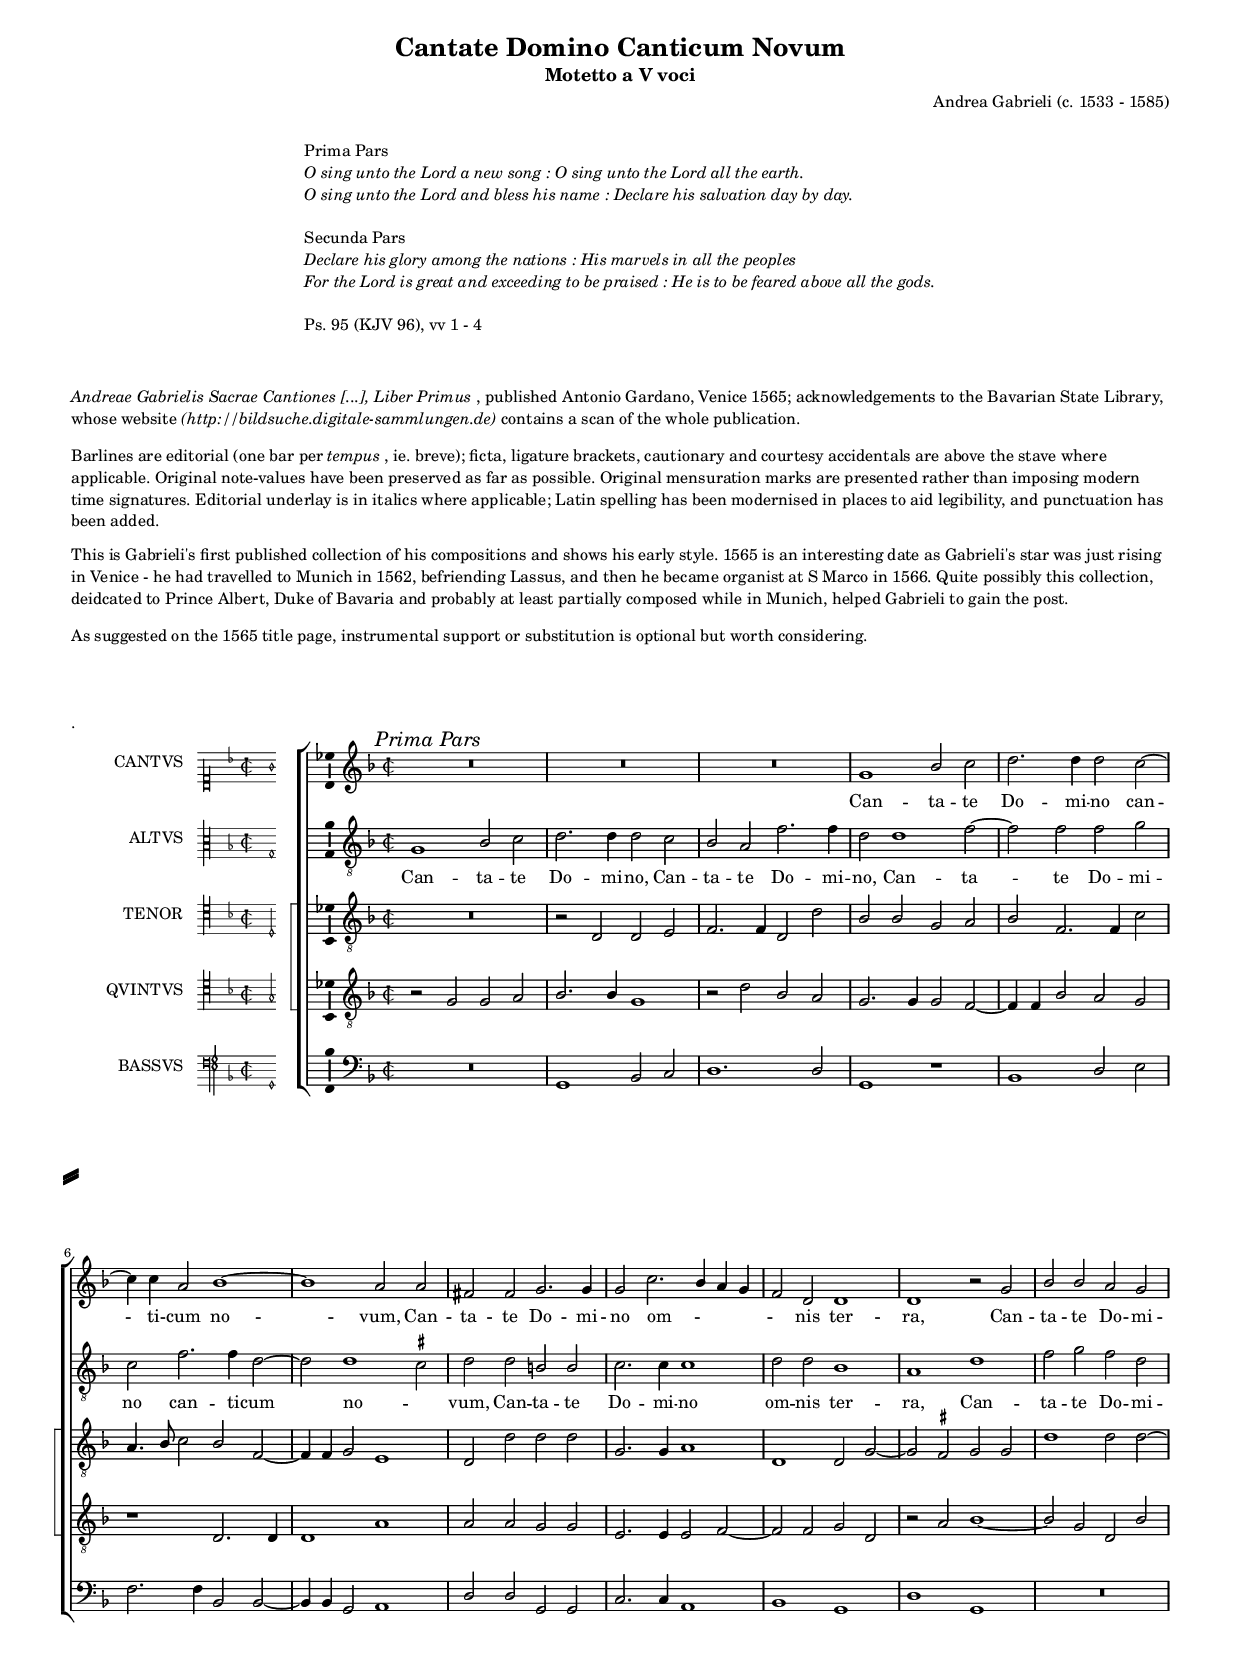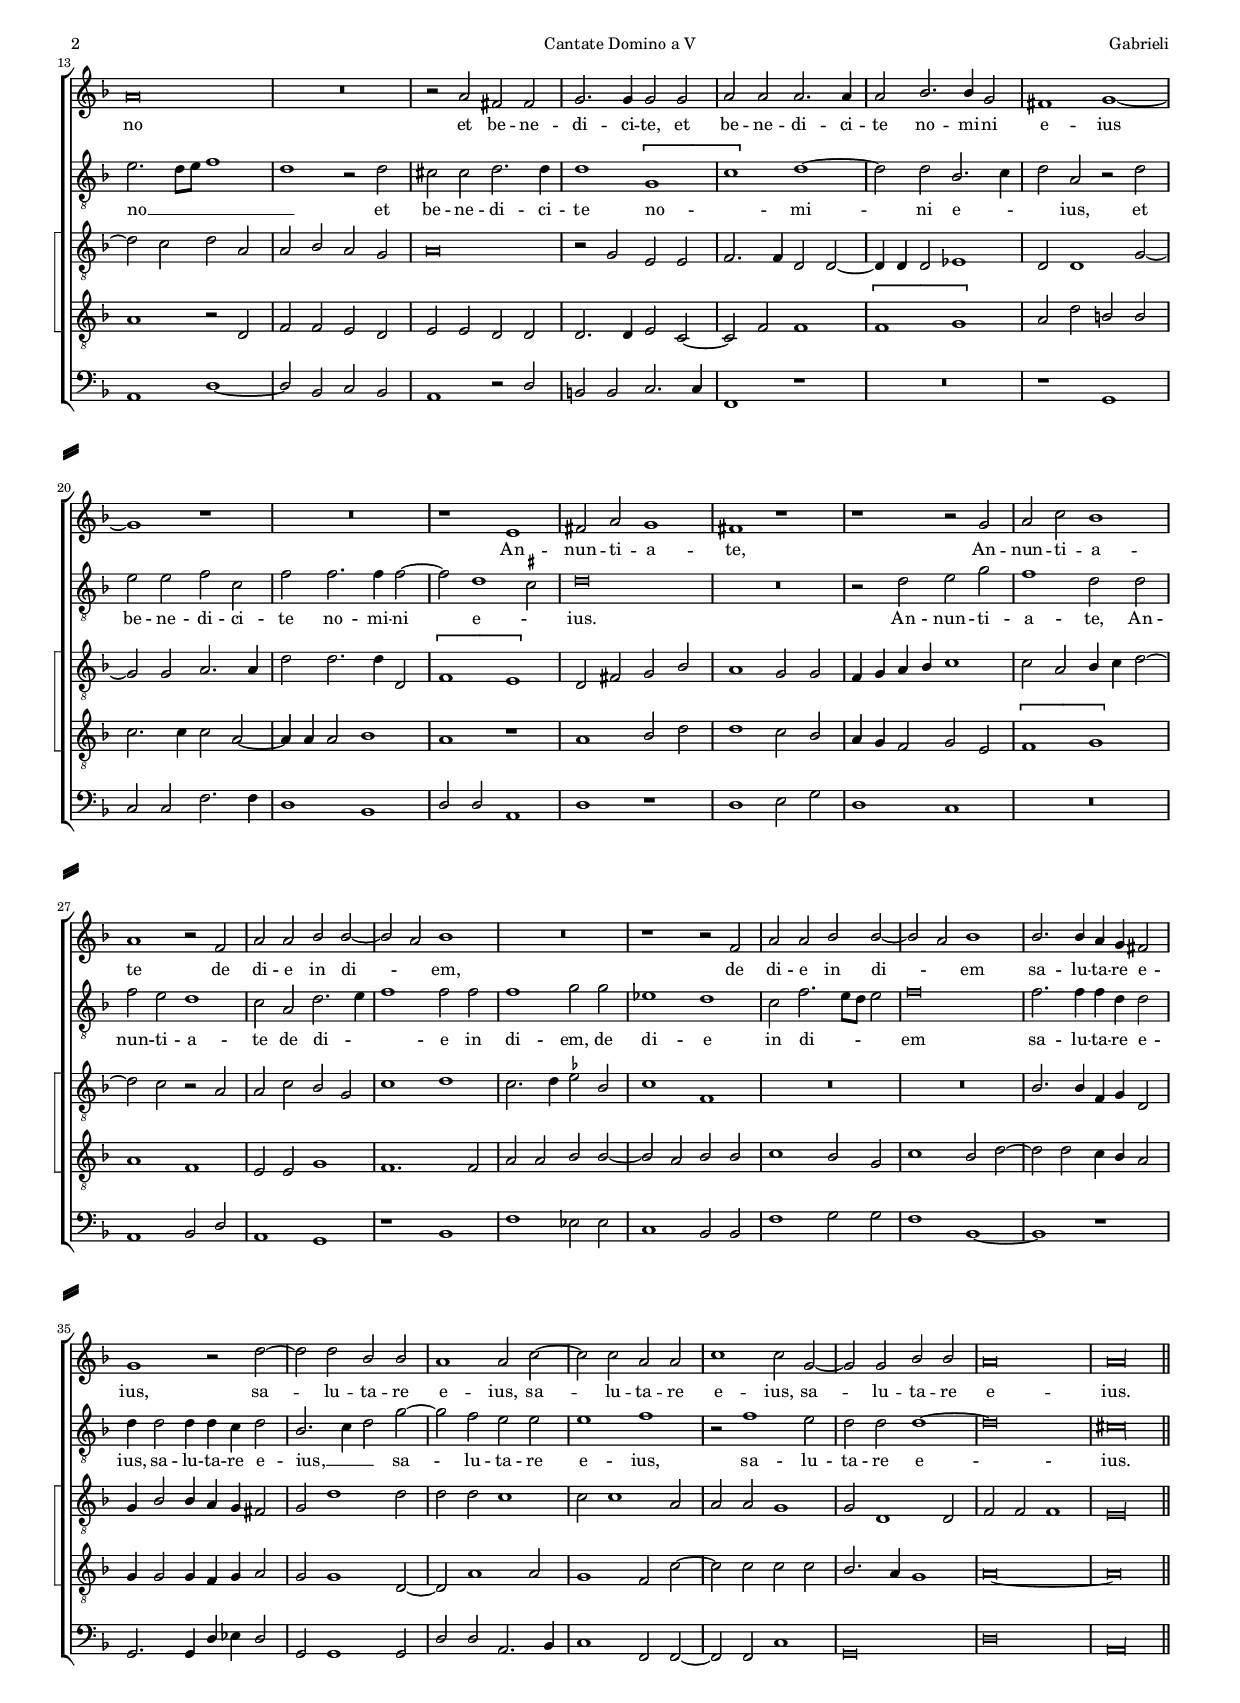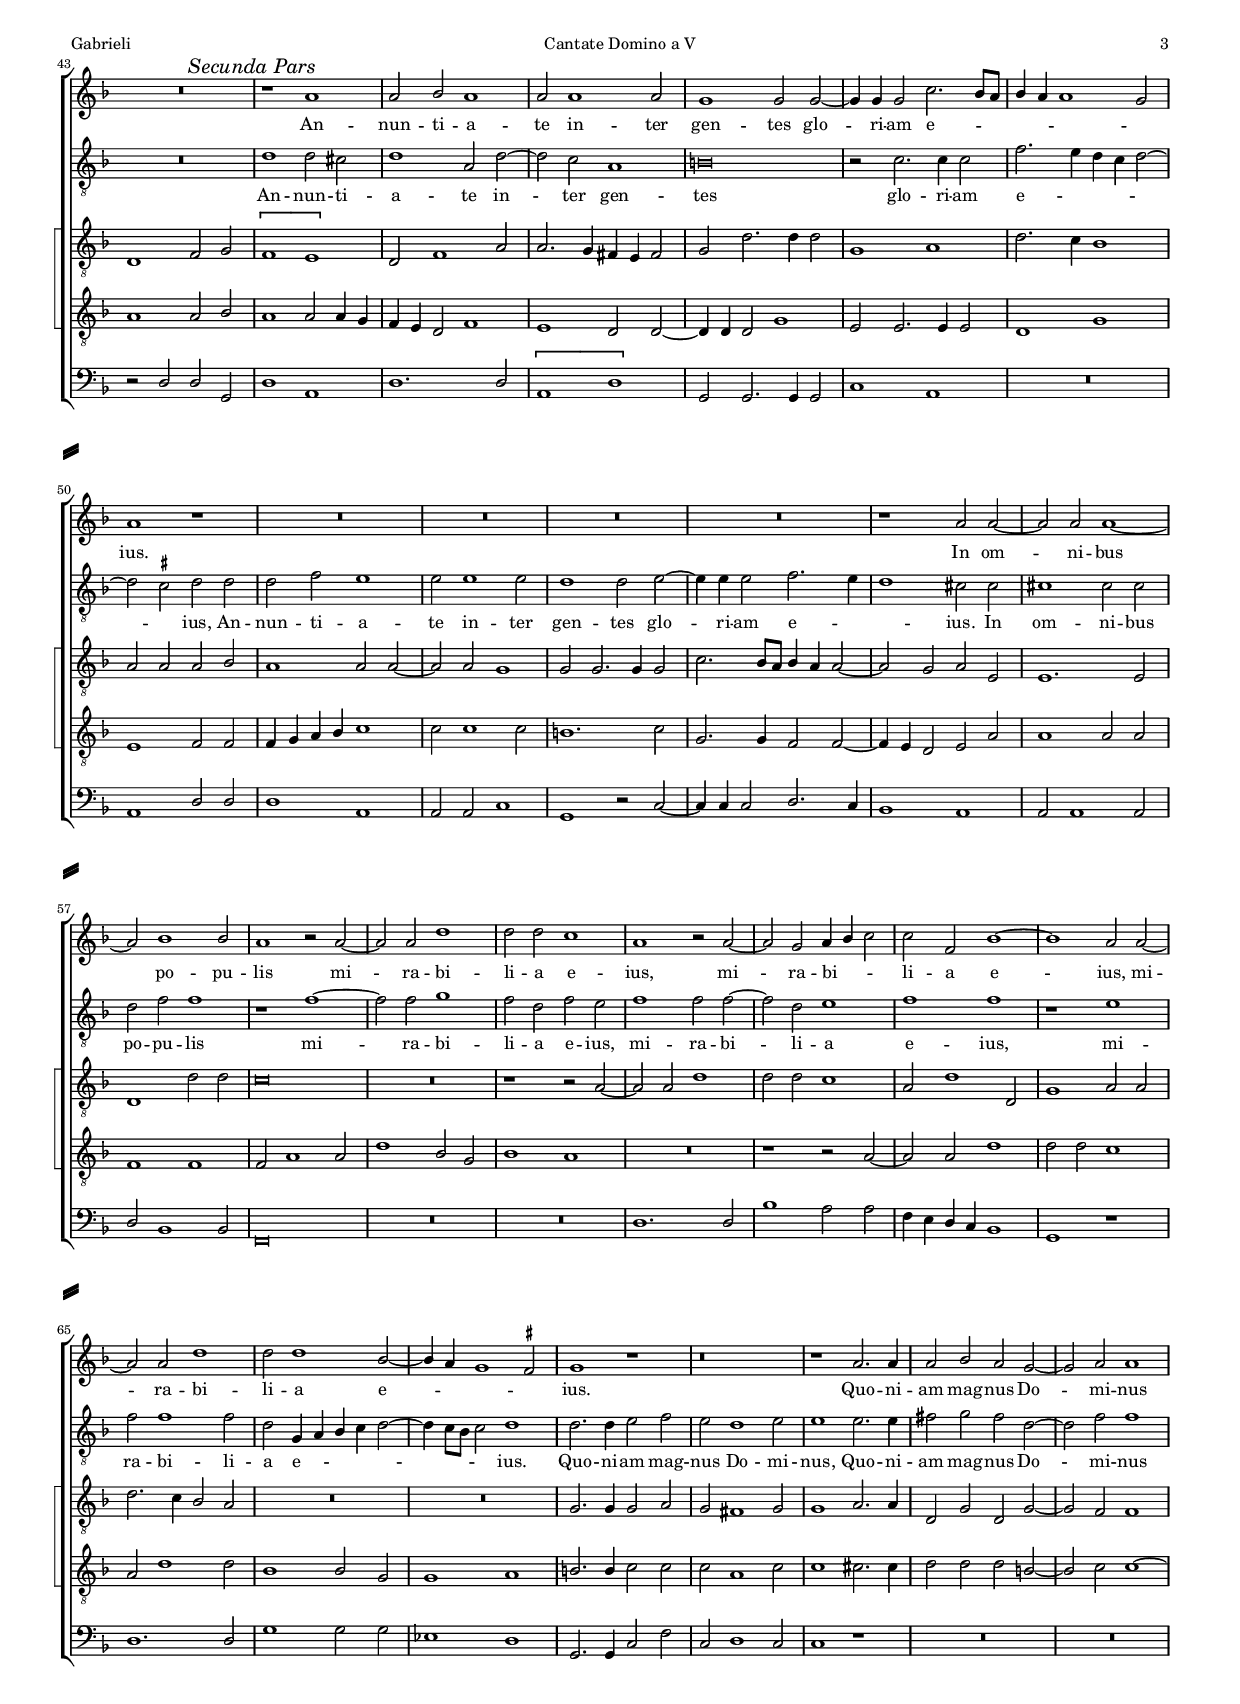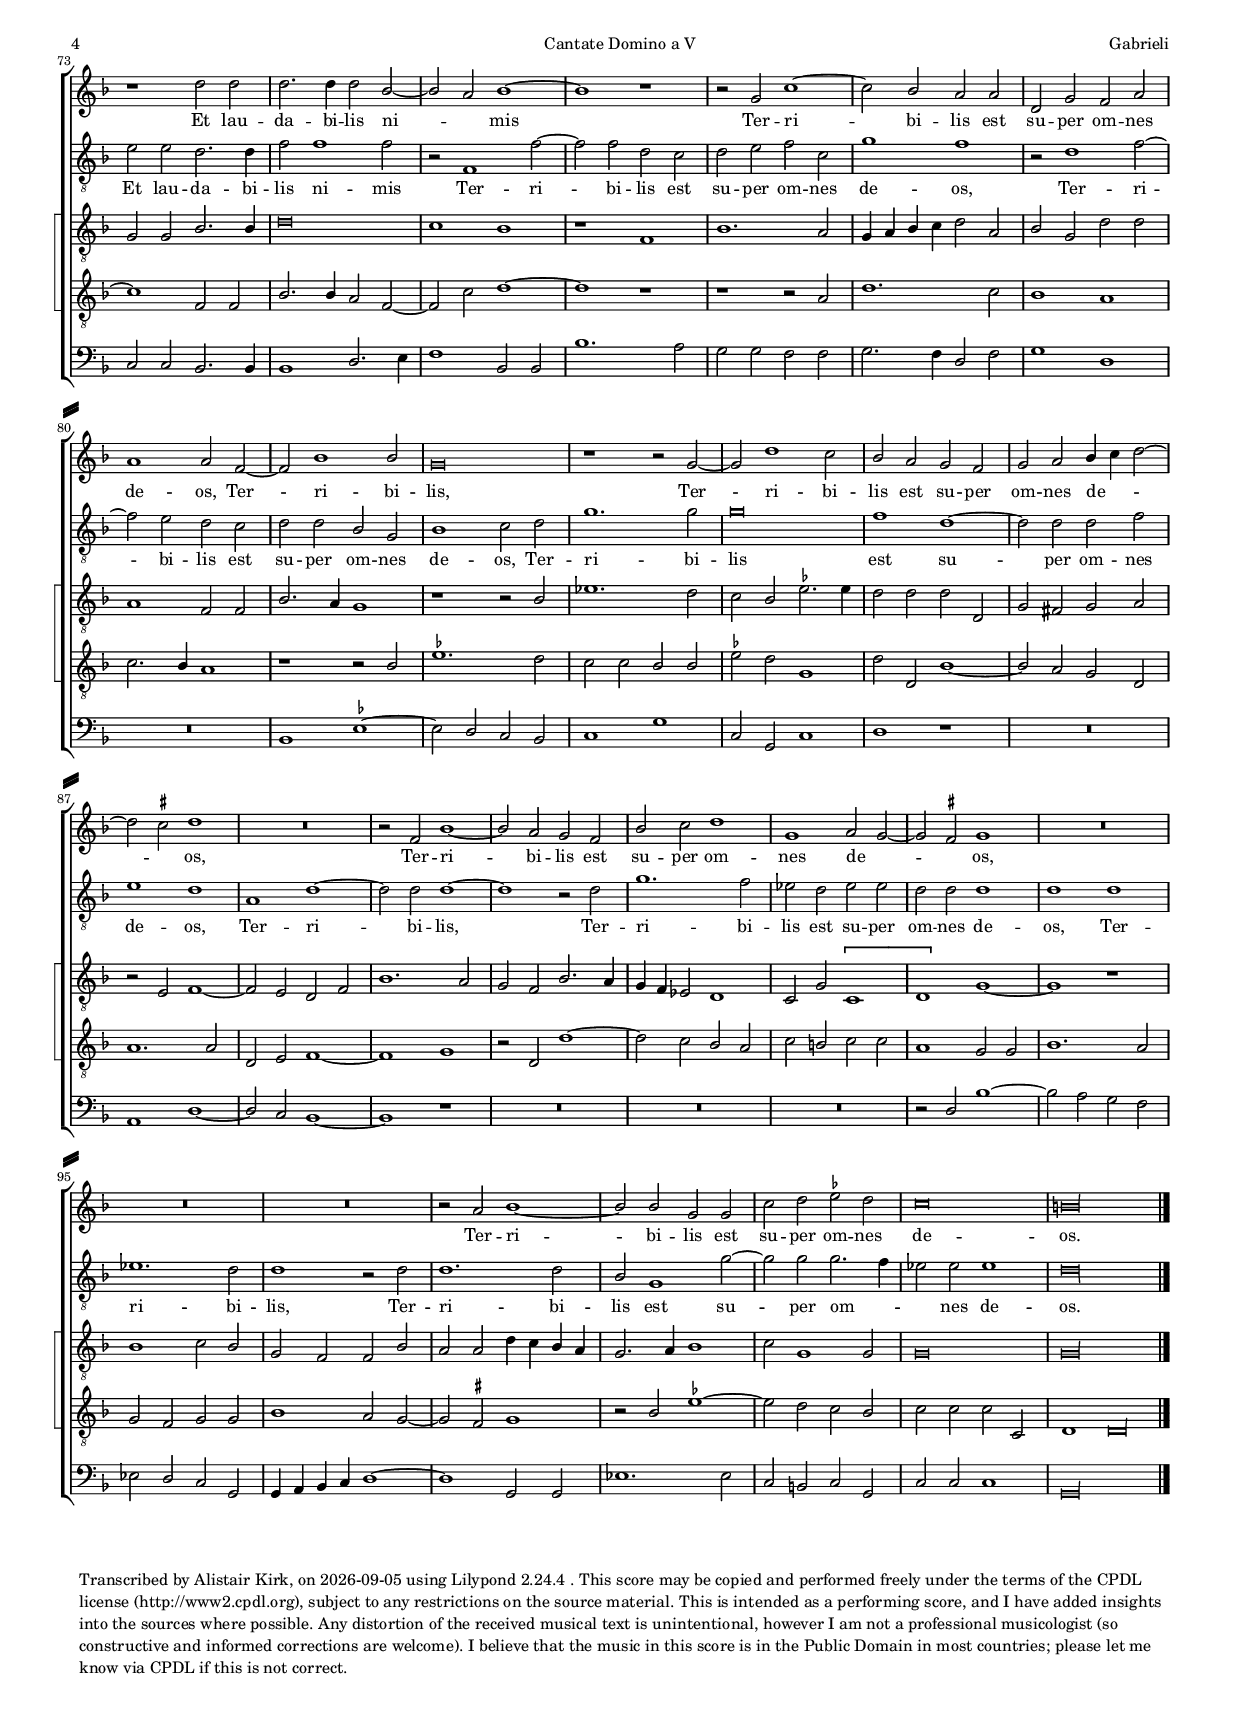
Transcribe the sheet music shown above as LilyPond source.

%
%  Alistair Kirk's Lilypond Template for Polyphonic Music - last revised 2015-04-29.
%
%  Best edited using Frescobaldi!  Get it from frescobaldi.org - a highly recommended
%  Lilypond editor.
%

%%%%%%%%%%%%%%%%%%
% 1 - Description of this score
%%%%%%%%%%%%%%%%%%

%%% 1A - paper layout
%

#(set-default-paper-size "a4")
#(set-global-staff-size 14)
\paper {
        left-margin   = 12\mm
        right-margin   = 12\mm
        top-margin    = 10\mm
        bottom-margin = 10\mm
}

%%% 1B - titles
%

\header {
	title = "Cantate Domino Canticum Novum"
	subtitle = "Motetto a V voci"
	% poet = ""
	% subsubtitle = "VIII Vocum"
	% arranger = ""
	composer = "Andrea Gabrieli (c. 1533 - 1585)"
	% opus=""
}

hcomposer = "Gabrieli"
htitle = "Cantate Domino a V"

%%% 1C - Transposition of the whole score.
%
% This works relative to c.
%  Ie. To keep original pitch leave this as 'c' (without quotes).
% To transpose the whole score up a tone set to 'd'.  For down a tone, set to 'bes,' (note the comma) etc
%  Everything is transposed, including key signatures etc (but prefatory staves are not affected).

TranspositionInterval = c



%%% 1D - clefs and stave labels
%

StaveAClef =  "treble"
StaveALabel =  "CANTVS"

StaveBClef =  "treble_8"
StaveBLabel =  "ALTVS"

StaveCClef =  "treble_8"
StaveCLabel =  "TENOR"

StaveDClef =  "treble_8"
StaveDLabel =  "QVINTVS"

StaveEClef =   "bass"
StaveELabel =   "BASSVS"

StaveFClef =  "treble_8"
StaveFLabel =   "Altus"

StaveGClef =   "treble_8"
StaveGLabel =   "Tenor"

StaveHClef =   "bass"
StaveHLabel =   "Bassus"

%%% 1E - key and time signature
%

gkeysig = {\key f \major}  %  Nb.  don't need to change this even if transposing - see above
global = {
	\time 2/1  %nb this might be overridden elsewhere (actually thinking of getting rid of it here...
	\gkeysig
        \override Score.MetronomeMark #'transparent = ##t
}

%%%1f  - What sound and tempo to use for the output MIDI file
%

% Tempo:
% Set the first number in the line below to set the playback speed.
% The number controls the length of the semibreve (which is the
% tactus of most 16th century polyphony written in tempus imperfectum)
% Suggest something in the range of 35 (very slow) to 65 (very fast).
% 45 is my default.

midiTactus = #(ly:make-moment 55 1)

% Playback sound:
% I think ocarina sounds a bit like a chamber organ on most General MIDI
% soundbanks, and annoys me the least of all the various terrible options,
% but suit yourself!
% "recorder" may also be useful on your computer??

MidiPlaybackSound = "ocarina"


%%%%%%%%%%%%%%%%%%
% 2 - Generic 'technical' settings (shouldn't usually need to change any of these unless personal preference suggests otherwise)
%%%%%%%%%%%%%%%%%%

\layout {
	\context {
		\Voice
			\remove "Note_heads_engraver"
			\consists "Completion_heads_engraver"
			\override NoteHead #'style = #'baroque

                         % These two go together!
                         \override Slur #'transparent = ##t
                         \override AccidentalSuggestion #'avoid-slur = #'inside  % Doesm't seem to help (in that ficta are shown way outside the stave when theres a slur) but does at least suppress all the error messages in the log file!


			\remove "Rest_engraver"
			\consists "Completion_rest_engraver"
                        \override Stem #'neutral-direction = #up

	}
	\context {
		\Staff
			\consists Ambitus_engraver
                        %% \override Stem #'thickness = #0.9
                        \RemoveEmptyStaves
	}
        \context {
                \StaffGroup
                        \consists "Separating_line_group_engraver"
	}
        \context {
                 \Score
                          \override BarNumber #'padding = #1.5
                          %\override BarNumber #'font-size = #1
                          %\override BarLine #'transparent = ##t	%% Uncomment for Mensurstriche (also change from ChoirStaff to Staffgroup and comment out completion_heads_engraver etc
                          %\override BarLine #'hair-thickness = #0.9   %% Example of how to manipulate barlines
        }
        \context {
                \Lyrics
                       %\override LyricText #'font-size = #1.2
                       %\override LyricText #'whiteout = ##t		% Might help with mensurstriche
                       %\override LyricExtender #'whiteout = ##t	% Might help with mensurstriche
                       %\override LyricHyphen #'whiteout = ##t		% Might help with mensurstriche
	}
}
\paper {
	ragged-last-bottom = ##f
  	ragged-bottom = ##f
	system-separator-markup = \slashSeparator
        evenHeaderMarkup=\markup  \fill-line { \fromproperty #'page:page-number-string \htitle \hcomposer }
	oddHeaderMarkup= \markup  \fill-line { \on-the-fly #not-first-page \hcomposer \on-the-fly #not-first-page \htitle \on-the-fly #not-first-page \fromproperty #'page:page-number-string }
         top-system-spacing #'basic-distance = #7    % Top stave is a bit too close to the page headers.
         % systems-per-page = 3  	% Lilypond rarely needs forcing like this...
         %  system-count = 13   	% ditto
         % page-count = 8    		% ditto
}




%%% The main musical content is in the two linked files below:



%%%%%%%%%%%%%%%%%%
% Some useful definitions for early music
%%%%%%%%%%%%%%%%%%

italicas=\override LyricText #'font-shape = #'italic
rectas=\override LyricText #'font-shape = #'upright
ss=\once \set suggestAccidentals = ##t
ficta = \once \set suggestAccidentals = ##t
date = #(strftime "%Y-%m-%d" (localtime (current-time)))
%m0 = \melismaEnd
%m1 = \melisma

%% Defining graphics for unusual mensural time signatures!
#(
  define ((double-time-signature2 glyph a) grob) (
       grob-interpret-markup grob (
          markup  (
            #:line ( #:musicglyph glyph #:number #:vcenter a )
          )
       )
  )
)
#(
  define ((double-time-signature3 glyph a b) grob) (
       grob-interpret-markup grob (
          markup  (
            #:line ( #:musicglyph glyph #:vcenter #:column (a b) )
          )
       )
  )
)
#(
  define ((custom-time-signature glyph) grob) (
       grob-interpret-markup grob (
          markup  (
            #:line ( #:musicglyph glyph)
          )
       )
  )
)


%%%%%%%%%%%%%%%%%%
% 3 - Score content: notes
%%%%%%%%%%%%%%%%%%

%\language "english"

StaveANotes = {  % QCed against source

  % clef c1

  \override Score.TimeSignature.stencil =
    #(custom-time-signature "timesig.mensural22")
  \time 2/1

  \mark \markup \italic {"Prima Pars"}

  R\longa R\breve
        g'1 bes'2 c''2 d''2. d''4 d''2 c''2. c''4 a'2 bes'\breve a'2 a'2 fis'2 fis'2 g'2. g'4 g'2  c''2. \melisma bes'4 a'4 g'4 f'2 \melismaEnd d'2 d'1 d'1
  r2	g'2 bes'2 bes'2 a'2 g'2 a'\breve
  R\breve r2
        a'2 fis'2 fis'2 g'2. g'4 g'2 g'2 a'2 a'2 a'2. a'4 a'2 bes'2. bes'4 g'2 fis'1 g'\breve
  r1 R\breve r1
        e'1 fis'2 a'2 g'1 fis'1
  r\breve r2
        g'2 a'2 c''2 bes'1 a'1
  r2	f'2 a'2 a'2 bes'2 bes'1 \melisma a'2 \melismaEnd bes'1
  R\breve r1 r2
        f'2 a'2 a'2 bes'2 bes'1 \melisma a'2 \melismaEnd bes'1
        bes'2. bes'4 a'4 g'4 fis'2 g'1
  r2	d''1 d''2 bes'2 bes'2 a'1 a'2 c''1 c''2 a'2 a'2 c''1 c''2 g'1 g'2 bes'2 bes'2 a'\breve a'\maxima*1/4

    \break \bar "||"

	% Secunda Pars
	\mark \markup \italic {"              Secunda Pars"} \break

  R\breve r1
        a'1 a'2 bes'2 a'1 a'2 a'1 a'2 g'1 g'2 g'2. g'4 g'2 c''2. \melisma bes'8 a'8 bes'4 a'4 a'1 g'2 \melismaEnd a'1
  r1 R\longa R\longa r1
        a'2 a'1 a'2 a'1. bes'1 bes'2 a'1
  r2	a'1 a'2 d''1 d''2 d''2 c''1 a'1
  r2	a'1 g'2 a'4 \melisma bes'4 c''2 \melismaEnd c''2 f'2 bes'\breve a'2 a'1 a'2 d''1 d''2 d''1 bes'2. \melisma a'4 g'1 \ficta fis'2 \melismaEnd g'1
  r\longa
        a'2. a'4 a'2 bes'2 a'2 g'1 a'2 a'1
  r	d''2 d''2 d''2. d''4 d''2 bes'1 \melisma a'2 \melismaEnd bes'\breve
  r1 r2	g'2 c''1. bes'2 a'2 a'2 d'2 g'2 f'2 a'2 a'1 a'2 f'1 bes'1 bes'2 g'\breve
  r1 r2	g'1 d''1 c''2 bes'2 a'2 g'2 f'2 g'2 a'2 bes'4 \melisma c''4 d''1 \ficta cis''2 \melismaEnd  d''1
  R\breve r2
        f'2 bes'1. a'2 g'2 f'2 bes'2 c''2 d''1 g'1 a'2 \melisma g'1 \ficta fis'2 \melismaEnd g'1
  R\longa R\breve r2
        a'2 bes'1. bes'2 g'2 g'2 c''2 d''2 \ficta ees''2 d''2 c''\breve


 % \cadenzaOn

    b'\maxima*1/4
    \bar "|."
  %\cadenzaOff


}
StaveBNotes = {  % QCed against source
         g1 bes2 c'2 d'2. d'4 d'2 c'2 bes2 a2 f'2. f'4 d'2 d'1 f'1 f'2 f'2 g'2 c'2 f'2. f'4 d'1 d'1 \melisma \ficta cis'2 \melismaEnd  d'2
         d'2 b2 b2 c'2. c'4 c'1 d'2 d'2 bes1 a1 d'1 f'2 g'2 f'2 d'2 e'2. \melisma d'8 e'8 f'1 d'1 \melismaEnd
   r2	 d'2 cis'2 cis'2 d'2. d'4 d'1 \[ g1  \melisma c'1 \melismaEnd \] d'1. d'2 bes2. \melisma c'4 d'2 \melismaEnd a2
   r2	d'2 e'2 e'2 f'2 c'2 f'2 f'2. f'4 f'1 d'1 \melisma \ficta cis'2 \melismaEnd  d'\breve
   R\breve r2
         d'2 e'2 g'2 f'1 d'2
         d'2 f'2 e'2 d'1 c'2 a2 d'2. \melisma e'4 f'1 \melismaEnd f'2
         f'2 f'1 g'2 g'2 ees'1 d'1
         c'2 f'2. \melisma e'8 d'8 e'2 \melismaEnd f'\breve
         f'2. f'4 f'4 d'4 d'2 d'4
         d'2 d'4 d'4 c'4 d'2 bes2. \melisma c'4 d'2 \melismaEnd
         g'1 f'2 e'2 e'2 e'1 f'1
   r2	f'1 e'2 d'2 d'2 d'\breve. cis'\maxima*1/4

   % secunda pars
   R\breve
         d'1 d'2 cis'2 d'1 a2 d'1 c'2 a1 b\breve
   r2	c'2. c'4 c'2 f'2. \melisma e'4 d'4 c'4 d'1 \ficta cis'2 \melismaEnd d'2
        d'2 d'2 f'2 e'1 e'2 e'1 e'2 d'1 d'2
        e'2. e'4 e'2 f'2. \melisma e'4 d'1 \melismaEnd cis'2
        cis'2 cis'1 cis'2 cis'2  d'2 f'2 f'1
   r1	f'1. f'2 g'1 f'2 d'2 f'2 e'2
        f'1 f'2 f'1 d'2 e'1 f'1 f'1
   r1	e'1 f'2 f'1 f'2 d'2 g4 \melisma a4 bes4 c'4 d'2. c'8 bes8 c'2 \melismaEnd d'1
         d'2. d'4 e'2 f'2 e'2  d'1 e'2 e'1
         e'2. e'4 fis'2 g'2 fis'2 d'1 f'2 f'1
         e'2 e'2 d'2. d'4 f'2 f'1 f'2
   r2	f1 f'1 f'2 d'2 c'2 d'2 e'2 f'2 c'2 g'1 f'1
   r2	d'1 f'1 e'2 d'2 c'2 d'2 d'2 bes2 g2 bes1 c'2
         d'2 g'1. g'2 g'\breve f'1 d'1. d'2 d'2 f'2 e'1 d'1
         a1 d'1. d'2 d'\breve
   r2	d'2 g'1. f'2 ees'2 d'2 \ficta ees'2 \ficta ees'2 d'2 d'2 d'1 d'1
        d'1 ees'1. d'2 d'1
   r2	d'2 d'1. d'2 bes2 g1 g'1 g'2 g'2. \melisma f'4 ees'2 \melismaEnd  ees'2 ees'1 d'\maxima*1/4



}
StaveCNotes = {  % QCed against source

    R\breve r2
         d2 d2 e2 f2. f4 d2
         d'2 bes2 bes2 g2 a2 bes2 f2. f4 c'2 a4. \melisma bes8 c'2 \melismaEnd bes2
         f2. f4 g2 e1 d2
         d'2 d'2 d'2 g2. g4 a1 d1 d2 g1 \ficta fis2 g2
         g2 d'1 d'2 d'1 c'2 d'2
         a2 a2 bes2 a2 g2 a\breve
    r2	g2 e2 e2 f2. f4 d2 d2. d4 d2 ees1 d2
        d1 g1 g2 a2. a4 d'2 d'2. d'4 d2 \[ f1 \melisma e1 \] \melismaEnd d2
        fis2 g2 bes2 a1 g2 g2 f4 \melisma g4 a4 bes4 c'1 \melismaEnd c'2 a2 bes4 c'4 d'1 c'2
    r2	a2 a2 c'2 bes2 g2 c'1 d'1 c'2. \melisma d'4 \ficta ees'2 \melismaEnd bes2 c'1 f1
    R\longa
        bes2. bes4 f4 g4 d2 g4
        bes2 bes4 a4 g4 fis2 g2
        d'1 d'2 d'2 d'2 c'1 c'2
        c'1 a2 a2 a2 g1 g2
        d1 d2 f2 f2 f1 e\maxima*1/4

     % seconda pars
         d1 f2 g2 \[ f1  \melisma e1 \] \melismaEnd d2 f1 a2 a2. \melisma g4 fis4 e4 fis2 \melismaEnd g2
         d'2. d'4 d'2 g1 a1 d'2. \melisma c'4 bes1 \melismaEnd a2
         a2 a2 bes2 a1 a2 a1 a2 g1 g2
         g2. g4 g2 c'2. \melisma bes8 a8 bes4 a4 a1 g2 \melismaEnd a2
         e2 e1. e2 d1 d'2 d'2 c'\breve
    R\breve r1 r2
        a1 a2 d'1 d'2 d'2 c'1 a2
        d'1 d2 g1 a2 a2 d'2. \melisma c'4 bes2 \melismaEnd a2
    R\longa
        g2. g4 g2 a2 g2 fis1 g2 g1
        a2. a4 d2 g2 d2 g1 f2 f1
        g2 g2 bes2. bes4 d'\breve c'1 bes1
    r1	f1 bes1. a2 g4 \melisma a4 bes4 c'4 d'2 \melismaEnd a2 bes2 g2 d'2 d'2 a1 f2
        f2 bes2. a4 g1
    r1 r2
        bes2 ees'1. d'2 c'2
        bes2 \ficta ees'2. \ficta ees'4 d'2 d'2 d'2 d2 g2 fis2 g2 a2
    r2	e2 f1. e2 d2
        f2 bes1. a2 g2 f2 bes2. \melisma a4 g4 f4 ees2 \melismaEnd d1 c2 g2 \[ c1  \melisma d1 \] \melismaEnd g\breve
    r1	bes1 c'2 bes2 g2 f2 f2 bes2 a2 a2 d'4 \melisma c'4 bes4 a4 g2. a4 bes1 \melismaEnd c'2
        g1 g2 g\breve g\maxima*1/4

}
StaveENotes = {  % QCed against source

    R\breve
        g,1 bes,2 c2 d1. d2 g,1
    r1	bes,1 d2 e2 f2. f4 bes,2 bes,2. bes,4 g,2 a,1 d2
        d2 g,2 g,2 c2. c4 a,1 bes,1 g,1 d1 g,1
    R\breve
        a,1 d1. bes,2 c2 bes,2 a,1
    r2	d2 b,2 b,2 c2. c4 f,1
    r1 R\breve r1
        g,1 c2 c2 f2. f4 d1 bes,1 d2 d2 a,1 d1
    r1	d1 e2 g2 d1 c1
    R\breve
        a,1 bes,2 d2 a,1 g,1
    r1	bes,1 f1 ees2 ees2 c1 bes,2
        bes,2 f1 g2 g2 f1 bes,\breve
    r1	g,2. g,4 d4 ees4 d2 g,2
        g,1 g,2 d2 d2 a,2. \melisma bes,4 c1 \melismaEnd f,2
        f,1 f,2 c1 g,\breve d\breve a,\maxima*1/4

    %Secunda pars
    r2	d2 d2 g,2 d1 a,1 d1. d2 \[ a,1  \melisma d1 \] \melismaEnd g,2 g,2. g,4 g,2 c1 a,1
    R\breve
        a,1 d2 d2 d1 a,1 a,2 a,2 c1 g,1
    r2	c2. c4 c2 d2. \melisma c4 bes,1 \melismaEnd a,1
        a,2 a,1 a,2 d2 bes,1 bes,2 f,\breve
    R\longa
        d1. d2 bes1 a2 a2 f4 \melisma e4 d4 c4 bes,1 \melismaEnd g,1
    r1	d1. d2 g1 g2 g2 ees1 d1
        g,2. g,4 c2 f2 c2 d1 c2 c1
    r1 R\longa
        c2 c2 bes,2. bes,4 bes,1 d2. \melisma e4 f1 \melismaEnd bes,2
        bes,2 bes1. a2 g2 g2 f2 f2 g2. \melisma f4 d2 \melismaEnd f2 g1 d1
    R\breve
        bes,1 \ficta ees1. d2 c2 bes,2 c1 g1 c2 g,2 c1 d1
    r1 R\breve
        a,1 d1. c2 bes,\breve
    r1 R\breve R\longa r2
        d2 bes1. a2 g2 f2 ees2 d2 c2 g,2 g,4 \melisma a,4 bes,4 c4 d\breve \melismaEnd g,2
        g,2 ees1. ees2 c2 b,2 c2 g,2 c2 c2 c1 g,\maxima*1/4

}
StaveDNotes = {  % QCed against source

  %%% prima pars - line 1
    r2	g2 g2 a2 bes2. bes4 g1   r2	d'2 bes2 a2 g2. g4 g2 f2. f4 bes2 a2 g2
    r1	d2. d4 d1 a1 a2 a2 g2 g2

  % line 2
    e2. e4 e2 f1 f2 g2 d2     r2 	a2 bes1. g2 d2 bes2 a1
    r2	d2 f2 f2 e2 d2 e2 e2 d2 d2 d2. d4 e2 c1 f2 f1 \[ f1  \melisma g1 \] \melismaEnd a2   d'2 b2 b2

  % line 3
    c'2. c'4 c'2 a2. a4 a2 bes1 a1    r1	a1 bes2 d'2 d'1 c'2 bes2 a4 \melisma g4 f2 \melismaEnd g2
    e2 \[ f1 \melisma g1 \] \melismaEnd a1 f1 e2 e2 g1 f1. f2 a2 a2 bes2 bes1 \melisma a2 \melismaEnd bes2 bes2

  % line 4
    c'1 bes2 g2 c'1 bes2 d'1 d'2 c'4 bes4 a2 g4 g2 g4 f4 g4 a2 g2 g1 d1 a1 a2 g1 f2
    c'1 c'2 c'2 c'2 bes2. \melisma a4 g1 \melismaEnd a\longa

  %%% secunda pars - line 1
    a1 a2 bes2 a1 a2 a4 \melisma g4 f4 e4 d2 \melismaEnd f1 e1 d2 d2. d4 d2 g1 e2  e2. e4 e2 d1 g1
    e1 f2 f2 f4 \melisma g4 a4 bes4

  % line 2
    c'1 \melismaEnd c'2 c'1 c'2 b1. c'2 g2. g4 f2 f2. \melisma e4 d2 \melismaEnd e2
    a2 a1 a2 a2 f1 f1 f2 a1 a2 d'1 bes2 g2 bes1 a1    R\breve r1 r2		a1 a2 d'1 d'2 d'2 c'1

  % line 3
    a2 d'1 d'2 bes1 bes2 g2 g1 a1  b2. b4 c'2 c'2 c'2 a1 c'2 c'1   cis'2. cis'4 d'2 d'2 d'2 b1 c'2 c'\breve
        f2 f2 bes2. bes4 a2 f1 \melisma c'2 \melismaEnd d'\breve  r1 r1 r2   a2

  % line 4
    d'1. c'2 bes1  a1 c'2. bes4 a1  r1 r2  bes2 \ficta ees'1. d'2 c'2 c'2 bes2 bes2 \ficta ees'2 d'2 g1 d'2
    d2 bes1. a2 g2 d2 a1. a2 d2 e2 f\breve g1   r2  d2 d'1. c'2

  % line 5
    bes2 a2 c'2 b2 c'2 c'2 a1 g2  g2 bes1. a2 g2 f2 g2 g2 bes1 a2 g1 \ficta fis2 g1  r2
    bes2 \ficta ees'1. d'2 c'2 bes2 c'2 c'2 c'2 c2 d1 d\maxima*1/8
}
StaveFNotes = {  }
StaveGNotes = {  }
StaveHNotes = {  }

% Convenient overrides - comment and uncomment to add and remove staves for quick debugging / rendering purposes:
% StaveANotes = {  }
% StaveBNotes = {  }
% StaveCNotes = {  }
% StaveDNotes = {  }
% StaveENotes = {  }
% StaveFNotes = {  }
% StaveGNotes = {  }
% StaveHNotes = {  }

%%%%%%%%%%%%%%%%%%
% 4 - Score content: text / lyrics
%%%%%%%%%%%%%%%%%%

StaveALyrics = \lyricmode {  % QCed against source
    %prima pars
    Can -- ta -- te Do -- mi -- no can -- ti -- cum no -- vum,
    Can -- ta -- te Do -- mi -- no om -- nis ter -- ra,
    Can -- ta -- te Do -- mi -- no
    et be -- ne -- di -- ci -- te,
    et be -- ne -- di -- ci -- te
    no -- mi -- ni e -- ius
    An -- nun -- ti -- a -- te,
    An -- nun -- ti -- a -- te
    de di -- e in di -- em,
    de di -- e in di -- em sa -- lu -- ta -- re e -- ius,
    sa -- lu -- ta -- re e -- ius,
    sa -- lu -- ta -- re e -- ius,
    sa -- lu -- ta -- re e -- ius.

    % secunda pars
    An -- nun -- ti -- a -- te in -- ter gen -- tes glo -- ri -- am e -- ius.
    In om -- ni -- bus po -- pu -- lis mi -- ra -- bi -- li -- a e -- ius,
    mi -- ra -- bi -- li -- a e -- ius,
    mi -- ra -- bi -- li -- a e -- ius.
    Quo -- ni -- am mag -- nus Do -- mi -- nus
    Et lau -- da -- bi -- lis ni -- mis
    Ter -- ri -- bi -- lis est
    su -- per om -- nes de -- os,
    Ter -- ri -- bi -- lis,
    Ter -- ri -- bi -- lis est
    su -- per om -- nes de -- os,
    Ter -- ri -- bi -- lis est
    su -- per om -- nes de -- os,
    Ter -- ri -- bi -- lis est
    su -- per om -- nes de -- os.
}
StaveBLyrics = \lyricmode {   % QCed against source

    Can -- ta -- te Do -- mi -- no,
    Can -- ta -- te Do -- mi -- no,
    Can -- ta -- te Do -- mi -- no can -- ti -- cum no -- vum,
    Can -- ta -- te Do -- mi -- no om -- nis ter -- ra,
    Can -- ta -- te Do -- mi -- no __
    et be -- ne -- di -- ci -- te no -- mi -- ni e -- ius,
    et be -- ne -- di -- ci -- te no -- mi -- ni e -- ius.

    An -- nun -- ti -- a -- te,
    An -- nun -- ti -- a -- te
    de di -- e in di -- em,
    de di -- e in di -- em sa -- lu -- ta -- re e -- ius,
    sa -- lu -- ta -- re e -- ius, __
    sa -- lu -- ta -- re e -- ius,
    sa -- lu -- ta -- re e -- ius.

    % secunda pars
    An -- nun -- ti -- a -- te in -- ter gen -- tes glo -- ri -- am e -- ius,
    An -- nun -- ti -- a -- te in -- ter gen -- tes glo -- ri -- am e -- ius.
    In om -- ni -- bus po -- pu -- lis mi -- ra -- bi -- li -- a e -- ius,
    mi -- ra -- bi -- li -- a e -- ius,
    mi -- ra -- bi -- li -- a e -- ius.
    Quo -- ni -- am mag -- nus Do -- mi -- nus,
    Quo -- ni -- am mag -- nus Do -- mi -- nus
    Et lau -- da -- bi -- lis ni -- mis
    Ter -- ri -- bi -- lis est su -- per om -- nes de -- os,
    Ter -- ri -- bi -- lis est su -- per om -- nes de -- os,
    Ter -- ri -- bi -- lis est su -- per om -- nes de -- os,
    Ter -- ri -- bi -- lis,
    Ter -- ri -- bi -- lis est su -- per om -- nes de -- os,
    Ter -- ri -- bi -- lis,
    Ter -- ri -- bi -- lis est su -- per om -- nes de -- os.

}
StaveCLyrics = \lyricmode {




}
StaveDLyrics = \lyricmode {


}
StaveELyrics = \lyricmode {



}
StaveFLyrics = \lyricmode {

}
StaveGLyrics = \lyricmode { A }
StaveHLyrics = \lyricmode { A }

 % Tanslation and attribution of text
 \markup {
        \vspace #1
	\fill-line {
		\column {
                        \vspace #1
			\line { Prima Pars }
			\line { \italic { O sing unto the Lord a new song : O sing unto the Lord all the earth. }}
			\line { \italic { O sing unto the Lord and bless his name : Declare his salvation day by day. }}
			\vspace #1
			\line { Secunda Pars}
			\line { \italic { Declare his glory among the nations : His marvels in all the peoples }}
			\line { \italic { For the Lord is great and exceeding to be praised : He is to be feared above all the gods.}}

			\vspace #1
			\line { Ps. 95 (KJV 96), vv 1 - 4  }


		}
	}
}


%%%%%%%%%%%%%%%%%%
% 5 - Editorial content, including prefatory stave / incipit settings and notes
%%%%%%%%%%%%%%%%%%

 %  Should very rarely need to be touched once a given piece has been typeset

% 5a Editorial method and comments
\markup {
    \vspace #3
    \column {
          %\wordwrap  { \italic { Music source and editorial comments go here.} }

          \wordwrap  {
              \italic {Andreae Gabrielis Sacrae Cantiones [...], Liber Primus}
              , published Antonio Gardano, Venice 1565;
              acknowledgements to the Bavarian State Library,
              whose website \italic{(http://bildsuche.digitale-sammlungen.de)} contains a scan of the whole publication.
          }
          \vspace #1
          \wordwrap  {
              Barlines are editorial (one bar per \italic {tempus}, ie. breve); ficta, ligature brackets, cautionary and
              courtesy accidentals are above the stave where applicable. Original note-values
              have been preserved as far as possible.
              Original mensuration marks are presented rather than imposing modern time signatures.
              Editorial underlay is in italics where applicable;
              Latin spelling has been modernised in places to aid legibility, and punctuation has been
              added.
          }
          \vspace #1
          \wordwrap {
              This is Gabrieli's first published collection of his compositions
              and shows his early style.  1565 is an interesting date as Gabrieli's
              star was just rising in Venice - he had travelled to Munich in 1562,
              befriending Lassus, and then he became organist at S Marco in 1566.
              Quite possibly this collection,  deidcated to Prince Albert, Duke of Bavaria
              and probably at least partially composed while in Munich,
              helped Gabrieli to gain the post.
          }
          \vspace #1
          \wordwrap {
              As suggested on the 1565 title page, instrumental support or substitution
              is optional but worth considering.

          %\wordwrap  { \italic { Barlines and time signatures are editorial; ficta, cautionary and courtesy accidentals are above the stave where applicable.}
	  }
	  \vspace #3
	  .
    }
}

%% 5b - Plainsong incipit - obviously, comment out as required.
%\score   {
%    \transpose c \TranspositionInterval <<
%          \new Staff \with { \remove "Time_signature_engraver" \remove "Ambitus_engraver" } {
%                \set Staff.instrumentName = "Intonation"
%                \clef "treble_8"  \global  \cadenzaOn              <<  {
%                          \override Voice.Slur #'tran%sparent = ##f
%                          f4 s8 f4 s8 f4( g4) s8 g4.
%                      }\addlyrics {  In -- ci -- pit here. }
%               >>
%          }
%     >>
%    \layout {\context { \Voice \remove "Stem_engraver" } }
%}


% 5c - Prefatory staves
\layout {   % Need to modify a couple of settings in the main score layout as well
             indent=4\cm
              \context { \Staff
                         \override InstrumentName #'padding = 2
                         \override InstrumentName #'self-alignment-X = #RIGHT
              }
}
PrefatorySettings = {
  		%\override NoteHead   #'style = #'neomensural      % ie. can set to either Mensural or Neomensural
		%\override Rest #'style = #'neomensural
		%\override Staff.TimeSignature #'style = #'neomensural
                \override Flag #'style = #'mensural
                \autoBeamOff
                 \override Staff.InstrumentName #'Y-extent = #'(-4 . 4)
                 \override Staff.InstrumentName #'self-alignment-X = #RIGHT
                \override Staff.InstrumentName #'padding = 2
                % Uncomment these if you want eg. double b flat in key sig using c2 or f3 clef etc
                % May also have to tweak the numbers (4 vs 5 etc)
                \override Staff.KeySignature.flat-positions = #'((-4 . 4))
                \override Staff.KeySignature.sharp-positions = #'((-4 . 4))
                \cadenzaOn
                \key f \major
		\time 2/2
                \huge
}
PrefatoryLayout = \layout {   % Set the layout inside the incipit
		\context {\Voice
			\remove Ligature_bracket_engraver
			\consists Mensural_ligature_engraver

		}
                \context { \Staff \remove Ambitus_engraver}
		line-width=5
                indent =  0
                ragged-right = ##f
		ragged-last = ##f
                system-count = #1
}
PrefStaveA = \markup {
	\score {
                \new MensuralVoice {
                    \set Staff.instrumentName=\StaveALabel
                    \PrefatorySettings
                    \clef "petrucci-c1"
                    g'1
                     \bar"" \skip1
		}  \layout {\PrefatoryLayout}
	}
}
PrefStaveB = \markup {
	\score {
                \new MensuralVoice {
                    \set Staff.instrumentName=\StaveBLabel
                    \PrefatorySettings
                    \clef "petrucci-c3"
                    g1
                     \bar"" \skip1
		}  \layout {\PrefatoryLayout}
	}
}
PrefStaveC = \markup {
	\score {
                \new MensuralVoice {
                    \set Staff.instrumentName=\StaveCLabel
                    \PrefatorySettings
                    \clef "petrucci-c4"
                    d2
                     \bar"" \skip1
		}  \layout {\PrefatoryLayout}
	}
}
PrefStaveD = \markup {
	\score {
                \new MensuralVoice {
                    \set Staff.instrumentName=\StaveDLabel
                    \PrefatorySettings
                    \clef "petrucci-c4"
                    g2
                     \bar"" \skip1
		}  \layout {\PrefatoryLayout}
	}
}
PrefStaveE = \markup {
	\score {
          \new MensuralVoice {
                    \set Staff.instrumentName=\StaveELabel
                    \PrefatorySettings
                    \clef "petrucci-f4"
                    g,1
                     \bar"" \skip1
		}  \layout {\PrefatoryLayout}
	}
}
PrefStaveF = \markup {
	\score {
                \new MensuralVoice {
                    \set Staff.instrumentName=\StaveFLabel
                    \PrefatorySettings
                    \clef "petrucci-f4"
                    g2
                     \bar"" \skip1
		}  \layout {\PrefatoryLayout}
	}
}
PrefStaveG = \markup {
	\score {
                \new MensuralVoice {
                    \set Staff.instrumentName=\StaveGLabel
                    \PrefatorySettings
                    \clef "petrucci-f4"
                    g2
                     \bar"" \skip1
		}  \layout {\PrefatoryLayout}
	}
}
PrefStaveH = \markup {
	\score {
                \new MensuralVoice {
                    \set Staff.instrumentName=\StaveHLabel
                    \PrefatorySettings
                    \clef "petrucci-f4"
                    f2
                     \bar"" \skip1
		}  \layout {\PrefatoryLayout}
	}
}





\version "2.18"





\header {
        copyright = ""
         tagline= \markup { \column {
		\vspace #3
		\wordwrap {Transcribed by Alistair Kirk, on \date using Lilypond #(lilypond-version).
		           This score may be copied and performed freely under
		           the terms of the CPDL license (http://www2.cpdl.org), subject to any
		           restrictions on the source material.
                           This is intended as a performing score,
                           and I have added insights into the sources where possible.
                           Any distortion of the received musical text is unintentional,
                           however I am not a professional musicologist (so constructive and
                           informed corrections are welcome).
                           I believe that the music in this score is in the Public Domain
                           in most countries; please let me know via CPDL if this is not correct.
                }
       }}
}




%%%%%%%%%%%%%%%%%%
% 6 - Staff definitions
%%%%%%%%%%%%%%%%%%

% Should very rarely need to be touched once a given piece has been typeset
%
% Nb. this is the really main structure of the .ly file;
% it needs to go at the end because it references variables
% containing the notes and lyrics etc, which need to have
% been defined before the parser reads this section
%
% When making a new edition, just comment out the staves you don't need.

\score {
	\transpose c \TranspositionInterval <<
		\new ChoirStaff = "MainChoirStaff" <<	 	% choir staff = group of staves formatted for a choir

			 \set ChoirStaff.systemStartDelimiterHierarchy = #'(SystemStartBracket a b (SystemStartSquare  c d )  e )  % Uncomment and twiddle to create square brackets for gouping staves etc
			\set ChoirStaff.midiInstrument = \MidiPlaybackSound  %  "recorder" and "tuba" may also  be useful?
                        %\set ChoirStaff.midiMaximumVolume = 127  % Need to find a good value for this.

                        \new Staff = "StaveA" { <<
                              \new Voice = "StaveAVoice"  {
                                    \set Staff.instrumentName =\PrefStaveA
                                    %\set Staff.shortInstrumentName =
                                    %\StaveALabel[1]
                                    \set Staff.midiPanPosition = #-0.8
                                    \clef \StaveAClef
                                    \global		% inherit key and time sig etc from the score
                                    \StaveANotes		% actual notes are in a variable as defined above
                                    %\bar "|." 		% nb. final barline only necessary in one voice
                              }
                        >> }
			\new Lyrics = "StaveA_Lyrics" \lyricsto StaveAVoice { \StaveALyrics }

                        \new Staff = "StaveB" { <<
                              \new Voice = "StaveBVoice"  {
                                    \set Staff.instrumentName =\PrefStaveB
                                    \set Staff.midiPanPosition = #0.8
                                    \clef \StaveBClef
                                    \global		% inherit key and time sig etc from the score
                                    \StaveBNotes		% actual notes are in a variable as defined above
                              }
                        >> }
			\new Lyrics = "StaveB_Lyrics" \lyricsto StaveBVoice { \StaveBLyrics }

                         \new Staff = "StaveC" { <<
                              \new Voice = "StaveCVoice"  {
                                    \set Staff.instrumentName =\PrefStaveC
                                    \set Staff.midiPanPosition = #-0.4
                                    \clef \StaveCClef
                                    \global		% inherit key and time sig etc from the score
                                    \StaveCNotes		% actual notes are in a variable as defined above
                              }
                        >> }
			\new Lyrics = "StaveC_Lyrics" \lyricsto StaveCVoice { \StaveCLyrics }

                        \new Staff = "StaveD" { <<
                              \new Voice = "StaveDVoice"  {
                                    \set Staff.instrumentName =\PrefStaveD
                                    \set Staff.midiPanPosition = #0.4
                                    \clef \StaveDClef
                                    \global		% inherit key and time sig etc from the score
                                    \StaveDNotes		% actual notes are in a variable as defined above
                              }
                        >> }
			\new Lyrics = "StaveD_Lyrics" \lyricsto StaveDVoice { \StaveDLyrics }

                        \new Staff = "StaveE" { <<
                             \new Voice = "StaveEVoice"  {
                                    \set Staff.instrumentName =\PrefStaveE
                                    \set Staff.midiPanPosition = #0.4
                                    \clef \StaveEClef
                                   \global		% inherit key and time sig etc from the score
                                    \StaveENotes		% actual notes are in a variable as defined above
                              }
                        >> }
			\new Lyrics = "StaveE_Lyrics" \lyricsto StaveEVoice { \StaveELyrics }

                        %\new Staff = "StaveF" { <<
                        %      \new Voice = "StaveFVoice"  {
                        %            \set Staff.instrumentName =\PrefStaveF
                        %	     \set Staff.midiPanPosition = #0.4
                        %            \clef \StaveFClef
                        %            \global		% inherit key and time sig etc from the score
                        %            \StaveFNotes		% actual notes are in a variable as defined above
                        %      }
                        %>> }
			%\new Lyrics = "StaveF_Lyrics" \lyricsto StaveFVoice { \StaveFLyrics }

                        % \new Staff = "StaveG" { <<
                        %      \new Voice = "StaveGVoice"  {
                        %            \set Staff.instrumentName =\PrefStaveG
                        %	     \set Staff.midiPanPosition = #0.4
                        %            \clef \StaveGClef
                        %            \global		% inherit key and time sig etc from the score
                        %            \StaveGNotes		% actual notes are in a variable as defined above
                        %      }
                        %>> }
			%\new Lyrics = "StaveG_Lyrics" \lyricsto StaveGVoice { \StaveGLyrics }

                        %\new Staff = "StaveH" { <<
                        %      \new Voice = "StaveHVoice"  {
                        %            \set Staff.instrumentName =\PrefStaveH
                        %	     \set Staff.midiPanPosition = #0.4
                        %            \clef \StaveHClef
                        %            \global		% inherit key and time sig etc from the score
                        %            \StaveHNotes		% actual notes are in a variable as defined above
                        %      }
                        %>> }
			%\new Lyrics = "StaveH_Lyrics" \lyricsto StaveHVoice { \StaveHLyrics }
                >>
	>>
	\layout {}
	\midi {
		\context { \Score
			tempoWholesPerMinute = \midiTactus
                }
	}
}
\version "2.18"



\version "2.18"